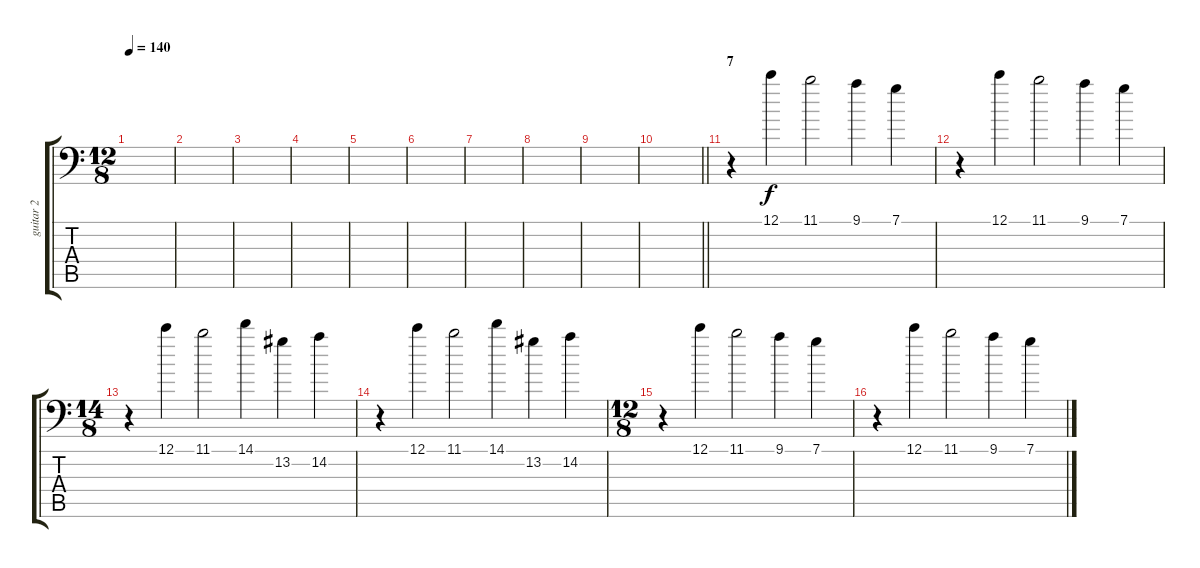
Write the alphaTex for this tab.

\track ("guitar 2" "guitar 2") {instrument overdrivenguitar}
\staff {score tabs}
\tuning (C4 G3 Eb3 Bb2 F2 Bb1) {hide}
\ts (12 8)
\tempo 140
\clef f4
\ks c
|
|
|
|
|
|
|
|
|
\barLineRight lightlight
|
\section ("" "7")
r.4 12.1.4{dy f volume 14} 11.1.2 9.1.4 7.1.4 |
r.4 12.1.4 11.1.2 9.1.4 7.1.4 |
\ts (14 8)
r.4 12.1.4 11.1.2 14.1.4 13.2.4 14.2.4 |
r.4 12.1.4 11.1.2 14.1.4 13.2.4 14.2.4 |
\ts (12 8)
r.4 12.1.4{volume 14} 11.1.2 9.1.4 7.1.4 |
r.4 12.1.4 11.1.2 9.1.4 7.1.4
